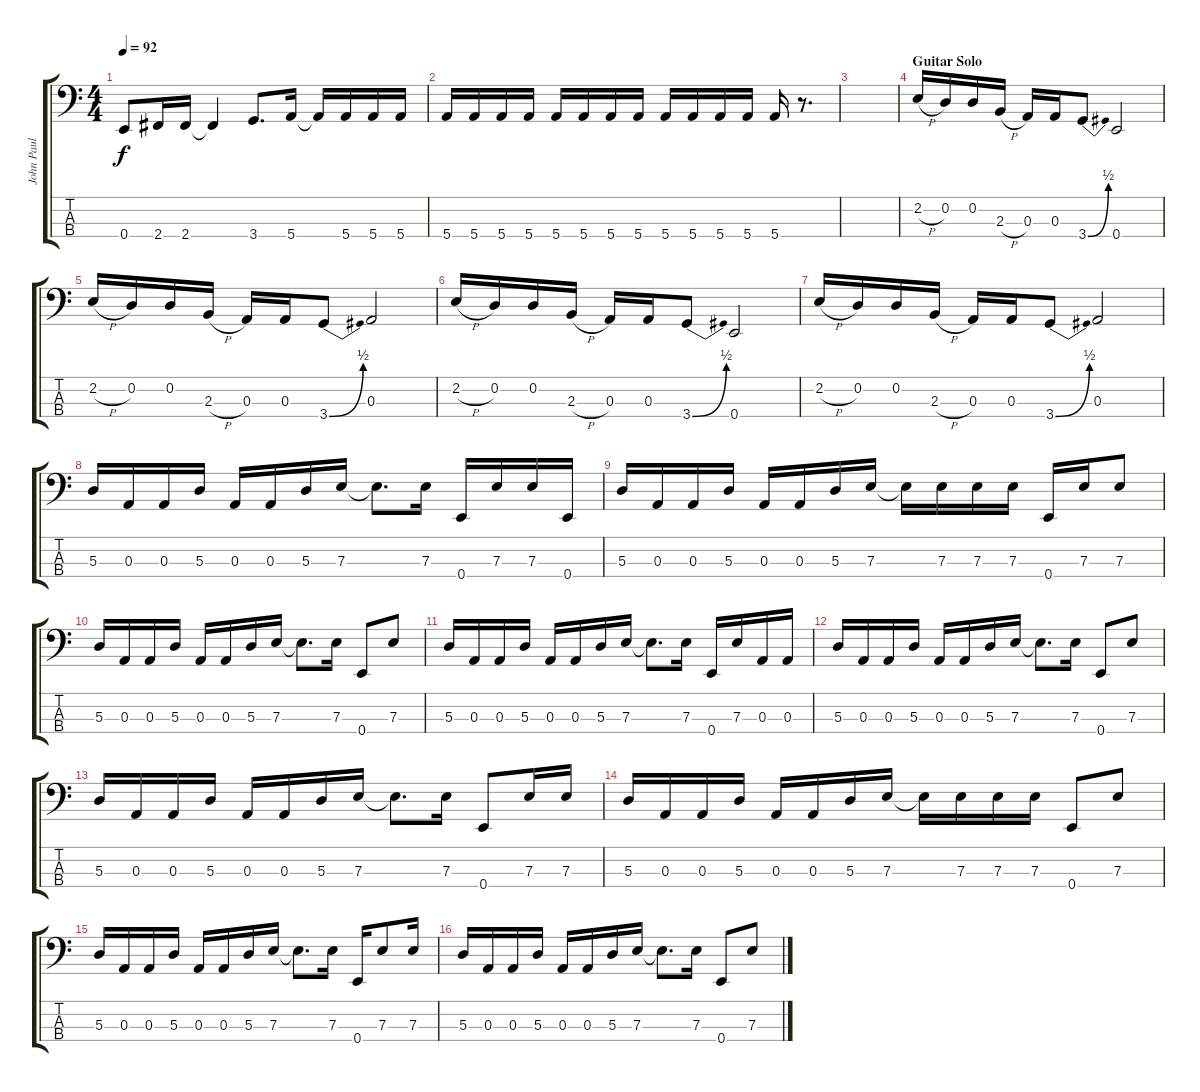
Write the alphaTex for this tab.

\track ("John Paul Jones" "John Paul ") {instrument electricbassfinger}
\staff {score tabs}
\tuning (G2 D2 A1 E1) {hide}
\ts (4 4)
\tempo 92
\clef f4
\ks c
0.4.8{dy f} 2.4.16 2.4.16 2.4{t}.4 3.4.8{d} 5.4.16 5.4{t}.16 5.4.16 5.4.16 5.4.16 |
5.4.16 5.4.16 5.4.16 5.4.16 5.4.16 5.4.16 5.4.16 5.4.16 5.4.16 5.4.16 5.4.16 5.4.16 5.4.16 r.8{d} |
|
\section ("" "Guitar Solo")
2.2{h}.16 0.2.16 0.2.16 2.3{h}.16 0.3.16 0.3.16 3.4{be (bend 0 0 60 2)}.8 0.4.2 |
2.2{h}.16 0.2.16 0.2.16 2.3{h}.16 0.3.16 0.3.16 3.4{be (bend 0 0 60 2)}.8 0.3.2 |
2.2{h}.16 0.2.16 0.2.16 2.3{h}.16 0.3.16 0.3.16 3.4{be (bend 0 0 60 2)}.8 0.4.2 |
2.2{h}.16 0.2.16 0.2.16 2.3{h}.16 0.3.16 0.3.16 3.4{be (bend 0 0 60 2)}.8 0.3.2 |
5.3.16 0.3.16 0.3.16 5.3.16 0.3.16 0.3.16 5.3.16 7.3.16 7.3{t}.8{d} 7.3.16 0.4.16 7.3.16 7.3.16 0.4.16 |
5.3.16 0.3.16 0.3.16 5.3.16 0.3.16 0.3.16 5.3.16 7.3.16 7.3{t}.16 7.3.16 7.3.16 7.3.16 0.4.16 7.3.16 7.3.8 |
5.3.16 0.3.16 0.3.16 5.3.16 0.3.16 0.3.16 5.3.16 7.3.16 7.3{t}.8{d} 7.3.16 0.4.8 7.3.8 |
5.3.16 0.3.16 0.3.16 5.3.16 0.3.16 0.3.16 5.3.16 7.3.16 7.3{t}.8{d} 7.3.16 0.4.16 7.3.16 0.3.16 0.3.16 |
5.3.16 0.3.16 0.3.16 5.3.16 0.3.16 0.3.16 5.3.16 7.3.16 7.3{t}.8{d} 7.3.16 0.4.8 7.3.8 |
5.3.16 0.3.16 0.3.16 5.3.16 0.3.16 0.3.16 5.3.16 7.3.16 7.3{t}.8{d} 7.3.16 0.4.8 7.3.16 7.3.16 |
5.3.16 0.3.16 0.3.16 5.3.16 0.3.16 0.3.16 5.3.16 7.3.16 7.3{t}.16 7.3.16 7.3.16 7.3.16 0.4.8 7.3.8 |
5.3.16 0.3.16 0.3.16 5.3.16 0.3.16 0.3.16 5.3.16 7.3.16 7.3{t}.8{d} 7.3.16 0.4.16 7.3.8 7.3.16 |
5.3.16 0.3.16 0.3.16 5.3.16 0.3.16 0.3.16 5.3.16 7.3.16 7.3{t}.8{d} 7.3.16 0.4.8 7.3.8
